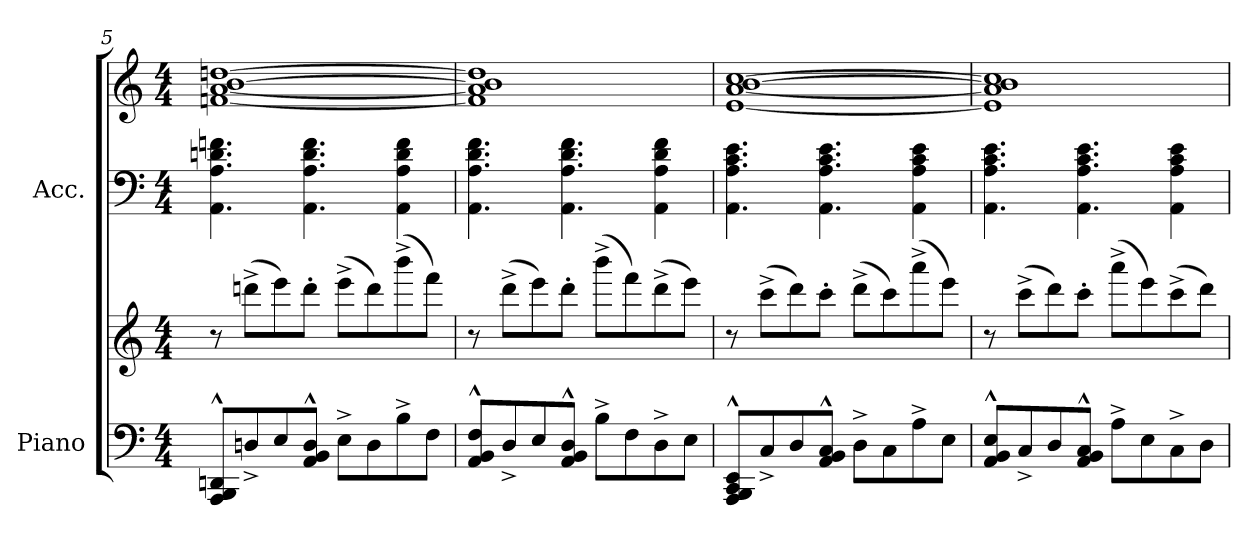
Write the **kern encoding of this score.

**kern	**kern	**kern	**kern
*part2	*part2	*part1	*part1
*staff4	*staff3	*staff2	*staff1
*I"Piano	*	*I"Acc.	*
*	*	*I'Acc	*
!!LO:LB:g=z
*clefF4	*clefG2	*clefF4	*clefG2
*k[]	*k[]	*k[]	*k[]
*M4/4	*M4/4	*M4/4	*M4/4
=5	=5	=5	=5
8AAA/^^ 8BBB/^^ 8DDn/^^L	8r	4.AA\ 4.A\ 4.dn\ 4.fn\	[1fn [1a [1b [1ddn
8Dn^/	(>8dddn^\L	.	.
8E/	8eee\)	.	.
8AA/^^ 8BB/^^ 8D/^^J	8ddd'\J	4.AA\ 4.A\ 4.d\ 4.f\	.
8E^\L	(>8eee^\L	.	.
8D\	8ddd\)	.	.
8B^\	(>8bbb^\	4AA\ 4A\ 4d\ 4f\	.
8F\J	8fff\J)	.	.
=6	=6	=6	=6
*	*	*	*^
8AA/^^ 8BB/^^ 8F/^^L	8r	4.AA\ 4.A\ 4.d\ 4.f\	1a] 1b] 1dd]	1f]
8D^/	(>8ddd^\L	.	.	.
8E/	8eee\)	.	.	.
8AA/^^ 8BB/^^ 8D/^^J	8ddd'\J	4.AA\ 4.A\ 4.d\ 4.f\	.	.
8B^\L	(>8bbb^\L	.	.	.
8F\	8fff\)	.	.	.
8D^\	(>8ddd^\	4AA\ 4A\ 4d\ 4f\	.	.
8E\J	8eee\J)	.	.	.
*	*	*	*v	*v
=7	=7	=7	=7
8AAA/^^ 8BBB/^^ 8CC/^^ 8EE/^^L	8r	4.AA\ 4.A\ 4.c\ 4.e\	[1e [1a [1b [1cc
8C^/	(>8ccc^\L	.	.
8D/	8ddd\)	.	.
8AA/^^ 8BB/^^ 8C/^^J	8ccc'\J	4.AA\ 4.A\ 4.c\ 4.e\	.
8D^\L	(>8ddd^\L	.	.
8C\	8ccc\)	.	.
8A^\	(>8aaa^\	4AA\ 4A\ 4c\ 4e\	.
8E\J	8eee\J)	.	.
=8	=8	=8	=8
8AA/^^ 8BB/^^ 8E/^^L	8r	4.AA\ 4.A\ 4.c\ 4.e\	1e] 1a] 1b] 1cc]
8C^/	(>8ccc^\L	.	.
8D/	8ddd\)	.	.
8AA/^^ 8BB/^^ 8C/^^J	8ccc'\J	4.AA\ 4.A\ 4.c\ 4.e\	.
8A^\L	(>8aaa^\L	.	.
8E\	8eee\)	.	.
8C^\	(>8ccc^\	4AA\ 4A\ 4c\ 4e\	.
8D\J	8ddd\J)	.	.
=	=	=	=
*-	*-	*-	*-
